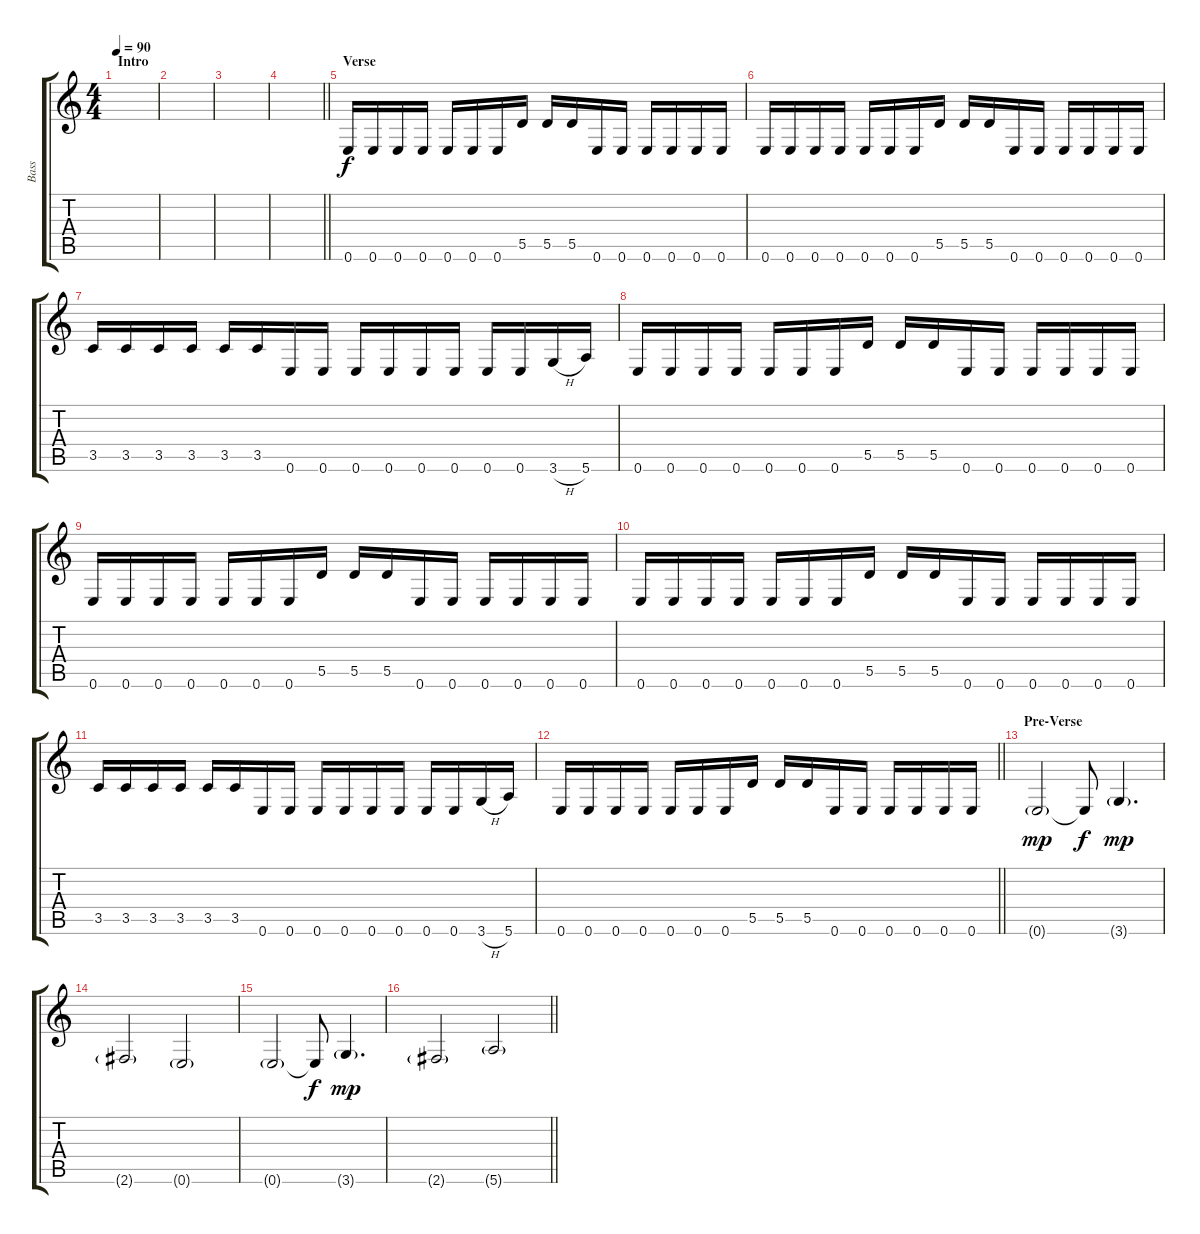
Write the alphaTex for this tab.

\track ("Bass" "Bass") {instrument electricbassfinger}
\staff {score tabs}
\tuning (E4 B3 G3 D3 A2 E2) {hide}
\ts (4 4)
\section ("" "Intro")
\tempo 90
\clef g2
\ks c
|
|
|
\barLineRight lightlight
|
\section ("" "Verse")
0.6.16 0.6.16 0.6.16 0.6.16 0.6.16 0.6.16 0.6.16 5.5.16 5.5.16 5.5.16 0.6.16 0.6.16 0.6.16 0.6.16 0.6.16 0.6.16 |
0.6.16 0.6.16 0.6.16 0.6.16 0.6.16 0.6.16 0.6.16 5.5.16 5.5.16 5.5.16 0.6.16 0.6.16 0.6.16 0.6.16 0.6.16 0.6.16 |
3.5.16 3.5.16 3.5.16 3.5.16 3.5.16 3.5.16 0.6.16 0.6.16 0.6.16 0.6.16 0.6.16 0.6.16 0.6.16 0.6.16 3.6{h}.16 5.6.16 |
0.6.16 0.6.16 0.6.16 0.6.16 0.6.16 0.6.16 0.6.16 5.5.16 5.5.16 5.5.16 0.6.16 0.6.16 0.6.16 0.6.16 0.6.16 0.6.16 |
0.6.16 0.6.16 0.6.16 0.6.16 0.6.16 0.6.16 0.6.16 5.5.16 5.5.16 5.5.16 0.6.16 0.6.16 0.6.16 0.6.16 0.6.16 0.6.16 |
0.6.16 0.6.16 0.6.16 0.6.16 0.6.16 0.6.16 0.6.16 5.5.16 5.5.16 5.5.16 0.6.16 0.6.16 0.6.16 0.6.16 0.6.16 0.6.16 |
3.5.16 3.5.16 3.5.16 3.5.16 3.5.16 3.5.16 0.6.16 0.6.16 0.6.16 0.6.16 0.6.16 0.6.16 0.6.16 0.6.16 3.6{h}.16 5.6.16 |
\barLineRight lightlight
0.6.16 0.6.16 0.6.16 0.6.16 0.6.16 0.6.16 0.6.16 5.5.16 5.5.16 5.5.16 0.6.16 0.6.16 0.6.16 0.6.16 0.6.16 0.6.16 |
\section ("" "Pre-Verse")
0.6{g}.2{dy mp} 0.6{t}.8{dy f} 3.6{g}.4{d dy mp} |
2.6{g}.2 0.6{g}.2 |
0.6{g}.2 0.6{t}.8{dy f} 3.6{g}.4{d dy mp} |
\barLineRight lightlight
2.6{g}.2 5.6{g}.2
